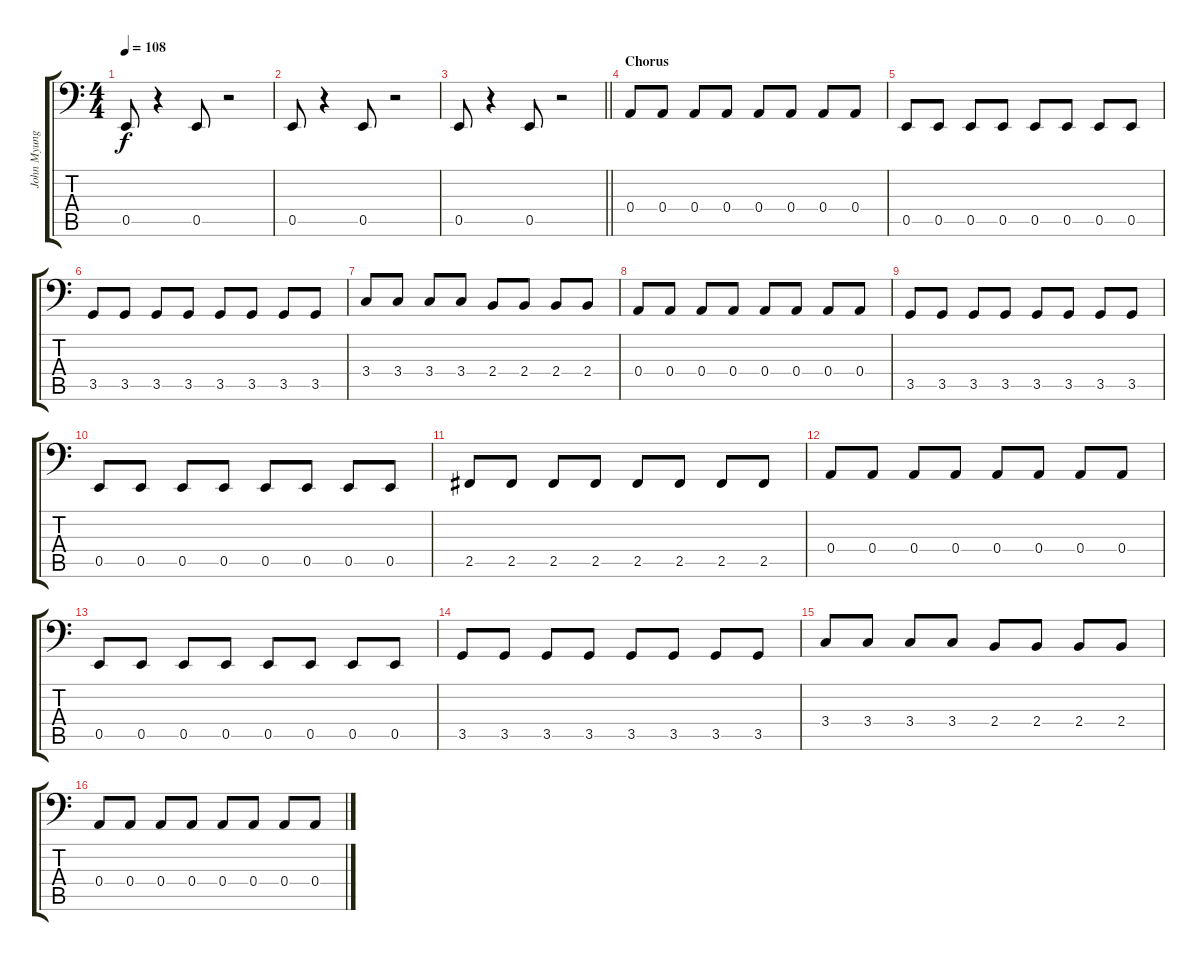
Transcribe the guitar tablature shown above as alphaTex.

\track ("John Myung" "John Myung") {instrument electricbassfinger}
\staff {score tabs}
\tuning (C3 G2 D2 A1 E1 B0) {hide}
\ts (4 4)
\tempo 108
\clef f4
\ks c
0.5.8{dy f} r.4 0.5.8 r.2 |
0.5.8 r.4 0.5.8 r.2 |
\barLineRight lightlight
0.5.8 r.4 0.5.8 r.2 |
\section ("" "Chorus")
0.4.8 0.4.8 0.4.8 0.4.8 0.4.8 0.4.8 0.4.8 0.4.8 |
0.5.8 0.5.8 0.5.8 0.5.8 0.5.8 0.5.8 0.5.8 0.5.8 |
3.5.8 3.5.8 3.5.8 3.5.8 3.5.8 3.5.8 3.5.8 3.5.8 |
3.4.8 3.4.8 3.4.8 3.4.8 2.4.8 2.4.8 2.4.8 2.4.8 |
0.4.8 0.4.8 0.4.8 0.4.8 0.4.8 0.4.8 0.4.8 0.4.8 |
3.5.8 3.5.8 3.5.8 3.5.8 3.5.8 3.5.8 3.5.8 3.5.8 |
0.5.8 0.5.8 0.5.8 0.5.8 0.5.8 0.5.8 0.5.8 0.5.8 |
2.5.8 2.5.8 2.5.8 2.5.8 2.5.8 2.5.8 2.5.8 2.5.8 |
0.4.8 0.4.8 0.4.8 0.4.8 0.4.8 0.4.8 0.4.8 0.4.8 |
0.5.8 0.5.8 0.5.8 0.5.8 0.5.8 0.5.8 0.5.8 0.5.8 |
3.5.8 3.5.8 3.5.8 3.5.8 3.5.8 3.5.8 3.5.8 3.5.8 |
3.4.8 3.4.8 3.4.8 3.4.8 2.4.8 2.4.8 2.4.8 2.4.8 |
0.4.8 0.4.8 0.4.8 0.4.8 0.4.8 0.4.8 0.4.8 0.4.8
